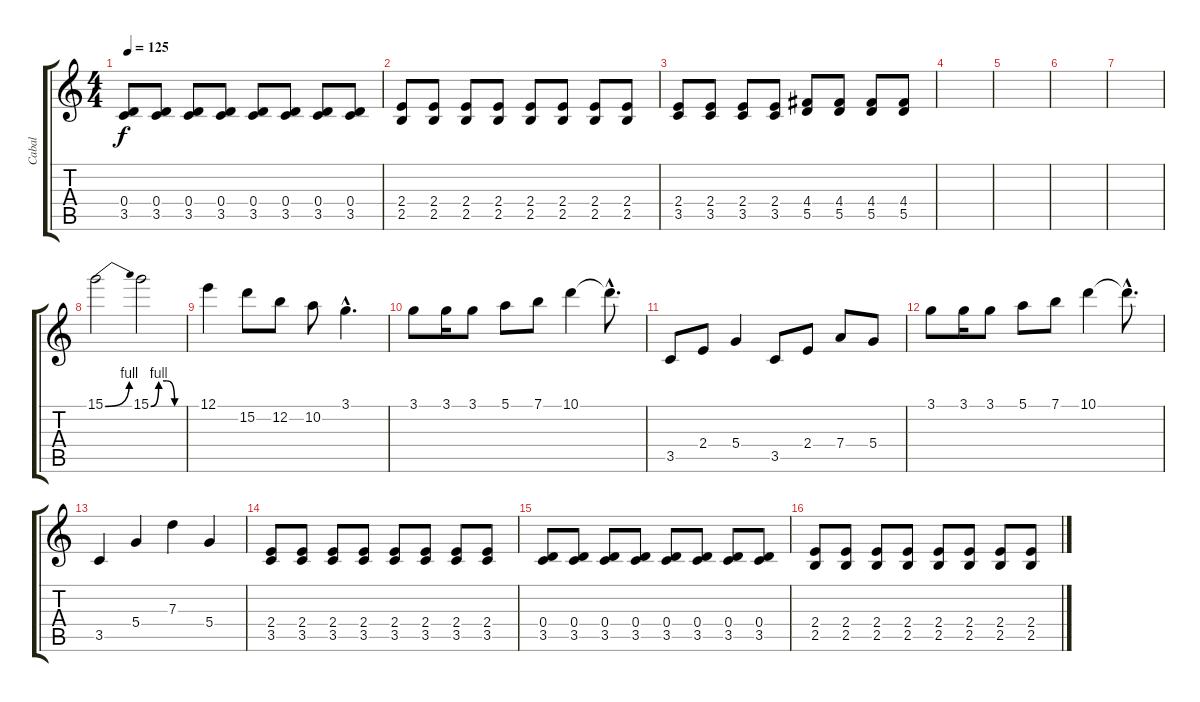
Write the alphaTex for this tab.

\track ("Cabal" "Cabal") {instrument acousticguitarsteel}
\staff {score tabs}
\tuning (E4 B3 G3 D3 A2 E2) {hide}
\ts (4 4)
\tempo 125
\clef g2
\ks c
(0.4 3.5).8{dy f} (0.4 3.5).8 (0.4 3.5).8 (0.4 3.5).8 (0.4 3.5).8 (0.4 3.5).8 (0.4 3.5).8 (0.4 3.5).8 |
(2.4 2.5).8 (2.4 2.5).8 (2.4 2.5).8 (2.4 2.5).8 (2.4 2.5).8 (2.4 2.5).8 (2.4 2.5).8 (2.4 2.5).8 |
(2.4 3.5).8 (2.4 3.5).8 (2.4 3.5).8 (2.4 3.5).8 (4.4 5.5).8 (4.4 5.5).8 (4.4 5.5).8 (4.4 5.5).8 |
|
|
|
|
15.1{be (bend 0 0 60 4)}.2 15.1{be (custom 0 0 15 4 30 4 45 0 60 0)}.2 |
12.1.4 15.2.8 12.2.8 10.2.8 3.1{hac}.4{d} |
3.1.8 3.1.16 3.1.8 5.1.8 7.1.8 10.1.4 10.1{hac t}.8{d} |
3.5.8 2.4.8 5.4.4 3.5.8 2.4.8 7.4.8 5.4.8 |
3.1.8 3.1.16 3.1.8 5.1.8 7.1.8 10.1.4 10.1{hac t}.8{d} |
3.5.4 5.4.4 7.3.4 5.4.4 |
(2.4 3.5).8{volume 16 instrument distortionguitar} (2.4 3.5).8 (2.4 3.5).8 (2.4 3.5).8 (2.4 3.5).8 (2.4 3.5).8 (2.4 3.5).8 (2.4 3.5).8 |
(0.4 3.5).8 (0.4 3.5).8 (0.4 3.5).8 (0.4 3.5).8 (0.4 3.5).8 (0.4 3.5).8 (0.4 3.5).8 (0.4 3.5).8 |
(2.4 2.5).8 (2.4 2.5).8 (2.4 2.5).8 (2.4 2.5).8 (2.4 2.5).8 (2.4 2.5).8 (2.4 2.5).8 (2.4 2.5).8
